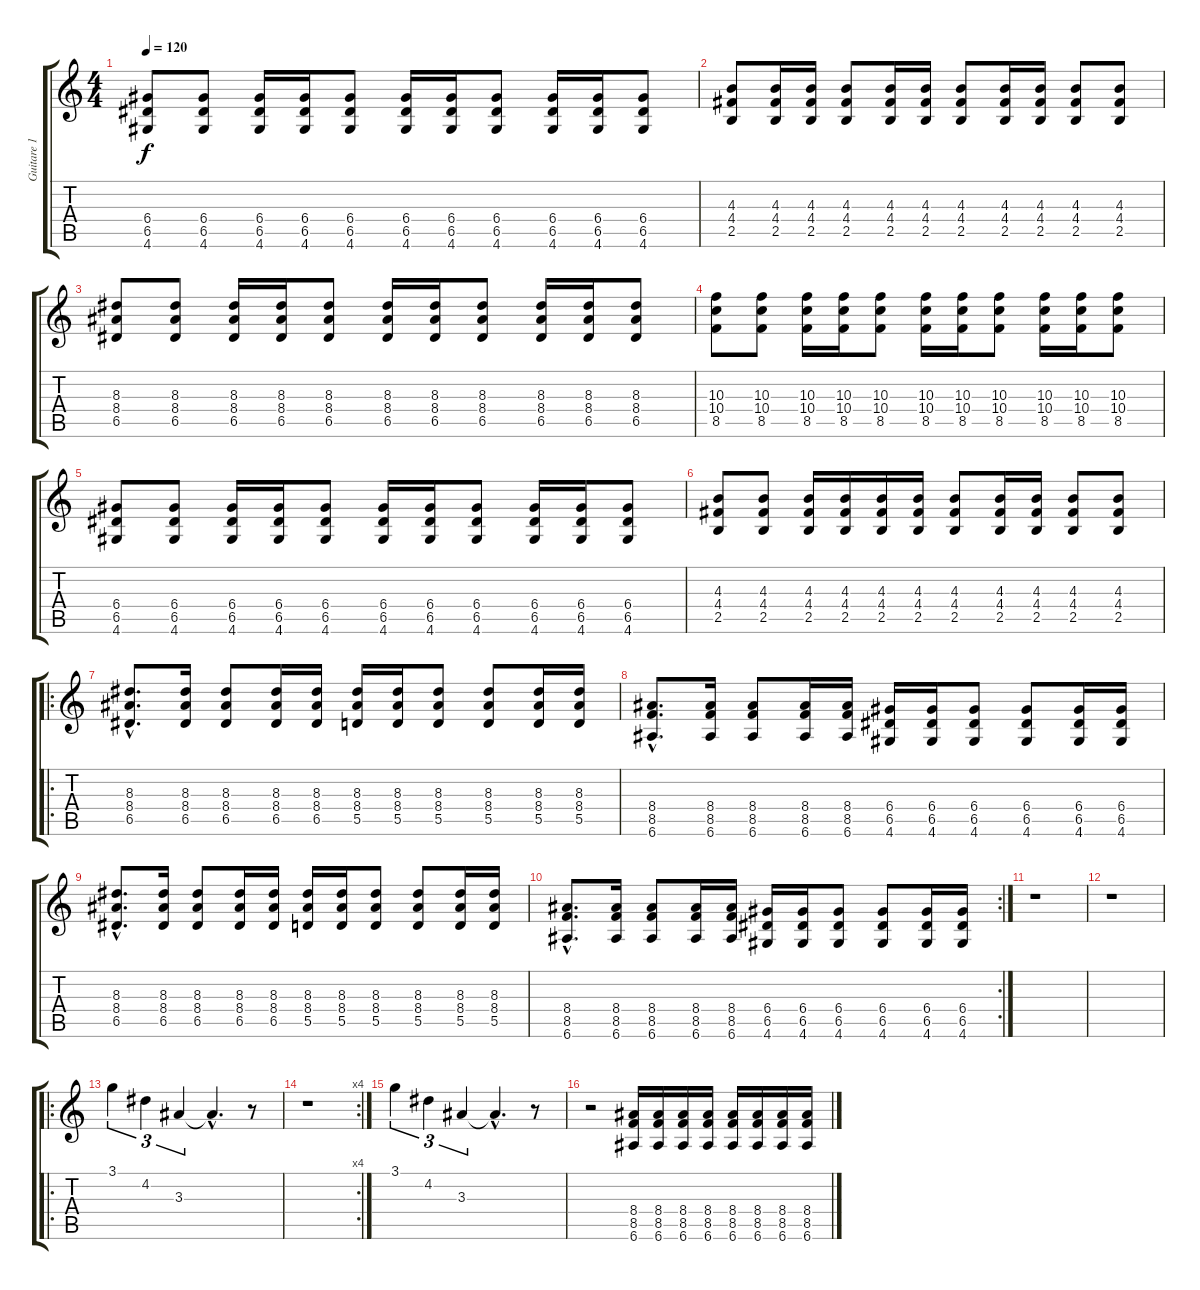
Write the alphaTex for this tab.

\track ("Guitare 1" "Guitare 1") {instrument distortionguitar}
\staff {score tabs}
\tuning (E4 B3 G3 D3 A2 E2) {hide}
\ts (4 4)
\tempo 120
\clef g2
\ks c
(6.4 6.5 4.6).8{dy f} (6.4 6.5 4.6).8 (6.4 6.5 4.6).16 (6.4 6.5 4.6).16 (6.4 6.5 4.6).8 (6.4 6.5 4.6).16 (6.4 6.5 4.6).16 (6.4 6.5 4.6).8 (6.4 6.5 4.6).16 (6.4 6.5 4.6).16 (6.4 6.5 4.6).8 |
(4.3 4.4 2.5).8 (4.3 4.4 2.5).16 (4.3 4.4 2.5).16 (4.3 4.4 2.5).8 (4.3 4.4 2.5).16 (4.3 4.4 2.5).16 (4.3 4.4 2.5).8 (4.3 4.4 2.5).16 (4.3 4.4 2.5).16 (4.3 4.4 2.5).8 (4.3 4.4 2.5).8 |
(8.3 8.4 6.5).8 (8.3 8.4 6.5).8 (8.3 8.4 6.5).16 (8.3 8.4 6.5).16 (8.3 8.4 6.5).8 (8.3 8.4 6.5).16 (8.3 8.4 6.5).16 (8.3 8.4 6.5).8 (8.3 8.4 6.5).16 (8.3 8.4 6.5).16 (8.3 8.4 6.5).8 |
(10.3 10.4 8.5).8 (10.3 10.4 8.5).8 (10.3 10.4 8.5).16 (10.3 10.4 8.5).16 (10.3 10.4 8.5).8 (10.3 10.4 8.5).16 (10.3 10.4 8.5).16 (10.3 10.4 8.5).8 (10.3 10.4 8.5).16 (10.3 10.4 8.5).16 (10.3 10.4 8.5).8 |
(6.4 6.5 4.6).8 (6.4 6.5 4.6).8 (6.4 6.5 4.6).16 (6.4 6.5 4.6).16 (6.4 6.5 4.6).8 (6.4 6.5 4.6).16 (6.4 6.5 4.6).16 (6.4 6.5 4.6).8 (6.4 6.5 4.6).16 (6.4 6.5 4.6).16 (6.4 6.5 4.6).8 |
(4.3 4.4 2.5).8 (4.3 4.4 2.5).8 (4.3 4.4 2.5).16 (4.3 4.4 2.5).16 (4.3 4.4 2.5).16 (4.3 4.4 2.5).16 (4.3 4.4 2.5).8 (4.3 4.4 2.5).16 (4.3 4.4 2.5).16 (4.3 4.4 2.5).8 (4.3 4.4 2.5).8 |
\ro
(8.3{hac} 8.4{hac} 6.5{hac}).8{d} (8.3 8.4 6.5).16 (8.3 8.4 6.5).8 (8.3 8.4 6.5).16 (8.3 8.4 6.5).16 (8.3 8.4 5.5).16 (8.3 8.4 5.5).16 (8.3 8.4 5.5).8 (8.3 8.4 5.5).8 (8.3 8.4 5.5).16 (8.3 8.4 5.5).16 |
(8.4{hac} 8.5{hac} 6.6{hac}).8{d} (8.4 8.5 6.6).16 (8.4 8.5 6.6).8 (8.4 8.5 6.6).16 (8.4 8.5 6.6).16 (6.4 6.5 4.6).16 (6.4 6.5 4.6).16 (6.4 6.5 4.6).8 (6.4 6.5 4.6).8 (6.4 6.5 4.6).16 (6.4 6.5 4.6).16 |
(8.3{hac} 8.4{hac} 6.5{hac}).8{d} (8.3 8.4 6.5).16 (8.3 8.4 6.5).8 (8.3 8.4 6.5).16 (8.3 8.4 6.5).16 (8.3 8.4 5.5).16 (8.3 8.4 5.5).16 (8.3 8.4 5.5).8 (8.3 8.4 5.5).8 (8.3 8.4 5.5).16 (8.3 8.4 5.5).16 |
\rc 2
(8.4{hac} 8.5{hac} 6.6{hac}).8{d} (8.4 8.5 6.6).16 (8.4 8.5 6.6).8 (8.4 8.5 6.6).16 (8.4 8.5 6.6).16 (6.4 6.5 4.6).16 (6.4 6.5 4.6).16 (6.4 6.5 4.6).8 (6.4 6.5 4.6).8 (6.4 6.5 4.6).16 (6.4 6.5 4.6).16 |
r.1 |
r.1 |
\ro
3.1.4{tu (3 2)} 4.2.4{tu (3 2)} 3.3.4{tu (3 2)} 3.3{hac t}.4{d} r.8 |
\rc 4
r.1 |
3.1.4{tu (3 2)} 4.2.4{tu (3 2)} 3.3.4{tu (3 2)} 3.3{hac t}.4{d} r.8 |
r.2 (8.4 8.5 6.6).16 (8.4 8.5 6.6).16 (8.4 8.5 6.6).16 (8.4 8.5 6.6).16 (8.4 8.5 6.6).16 (8.4 8.5 6.6).16 (8.4 8.5 6.6).16 (8.4 8.5 6.6).16
